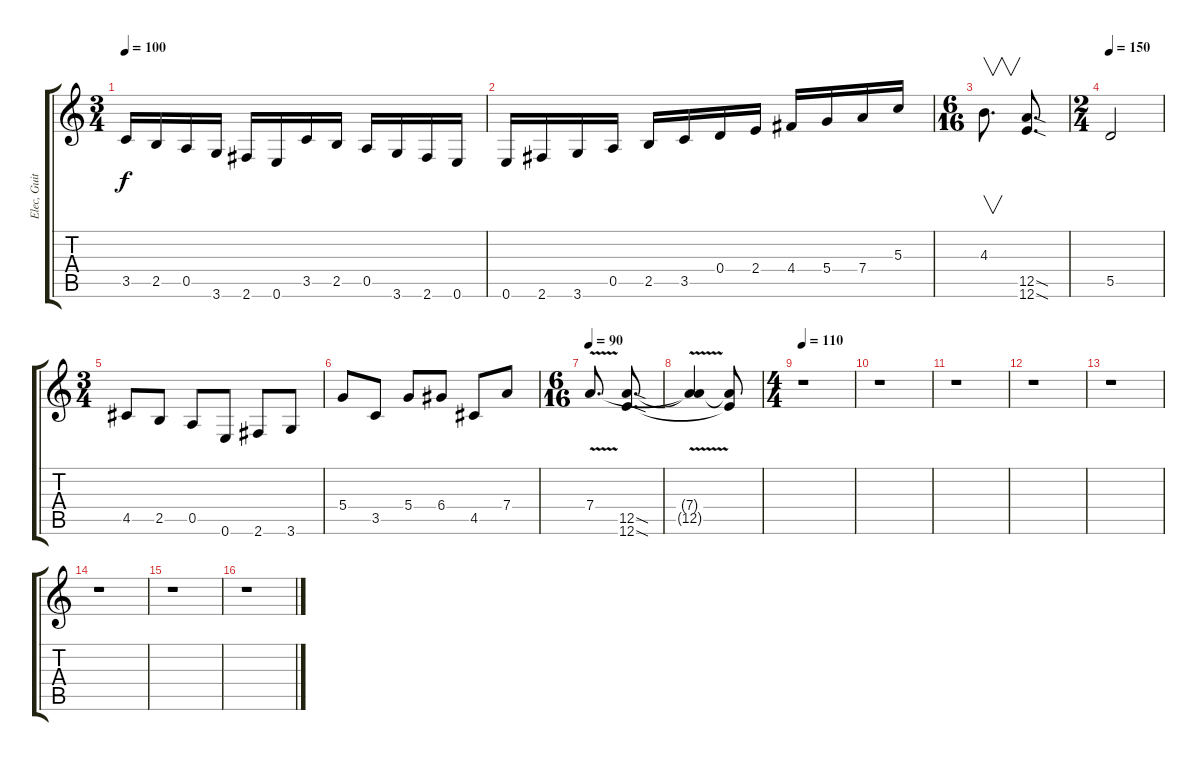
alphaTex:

\track ("Elec, Guitar" "Elec, Guit") {instrument overdrivenguitar}
\staff {score tabs}
\tuning (E4 B3 G3 D3 A2 E2) {hide}
\ts (3 4)
\tempo 100
\clef g2
\ks c
3.5.16{dy f} 2.5.16 0.5.16 3.6.16 2.6.16 0.6.16 3.5.16 2.5.16 0.5.16 3.6.16 2.6.16 0.6.16 |
0.6.16 2.6.16 3.6.16 0.5.16 2.5.16 3.5.16 0.4.16 2.4.16 4.4.16 5.4.16 7.4.16 5.3.16 |
\ts (6 16)
4.3.8{v d} (12.5{sod} 12.6{sod}).8{d} |
\ts (2 4)
\tempo 150
5.5.2 |
\ts (3 4)
4.5.8 2.5.8 0.5.8 0.6.8 2.6.8 3.6.8 |
5.4.8 3.5.8 5.4.8 6.4.8 4.5.8 7.4.8 |
\ts (6 16)
\tempo 90
7.4{v}.8{d} (12.5{sod} 12.6{sod}).8{d} |
(7.4{t} 12.5{t}).4 (12.5{t} 12.6{t}).8 |
\ts (4 4)
\tempo 110
r.1 |
r.1 |
r.1 |
r.1 |
r.1 |
r.1 |
r.1 |
r.1
